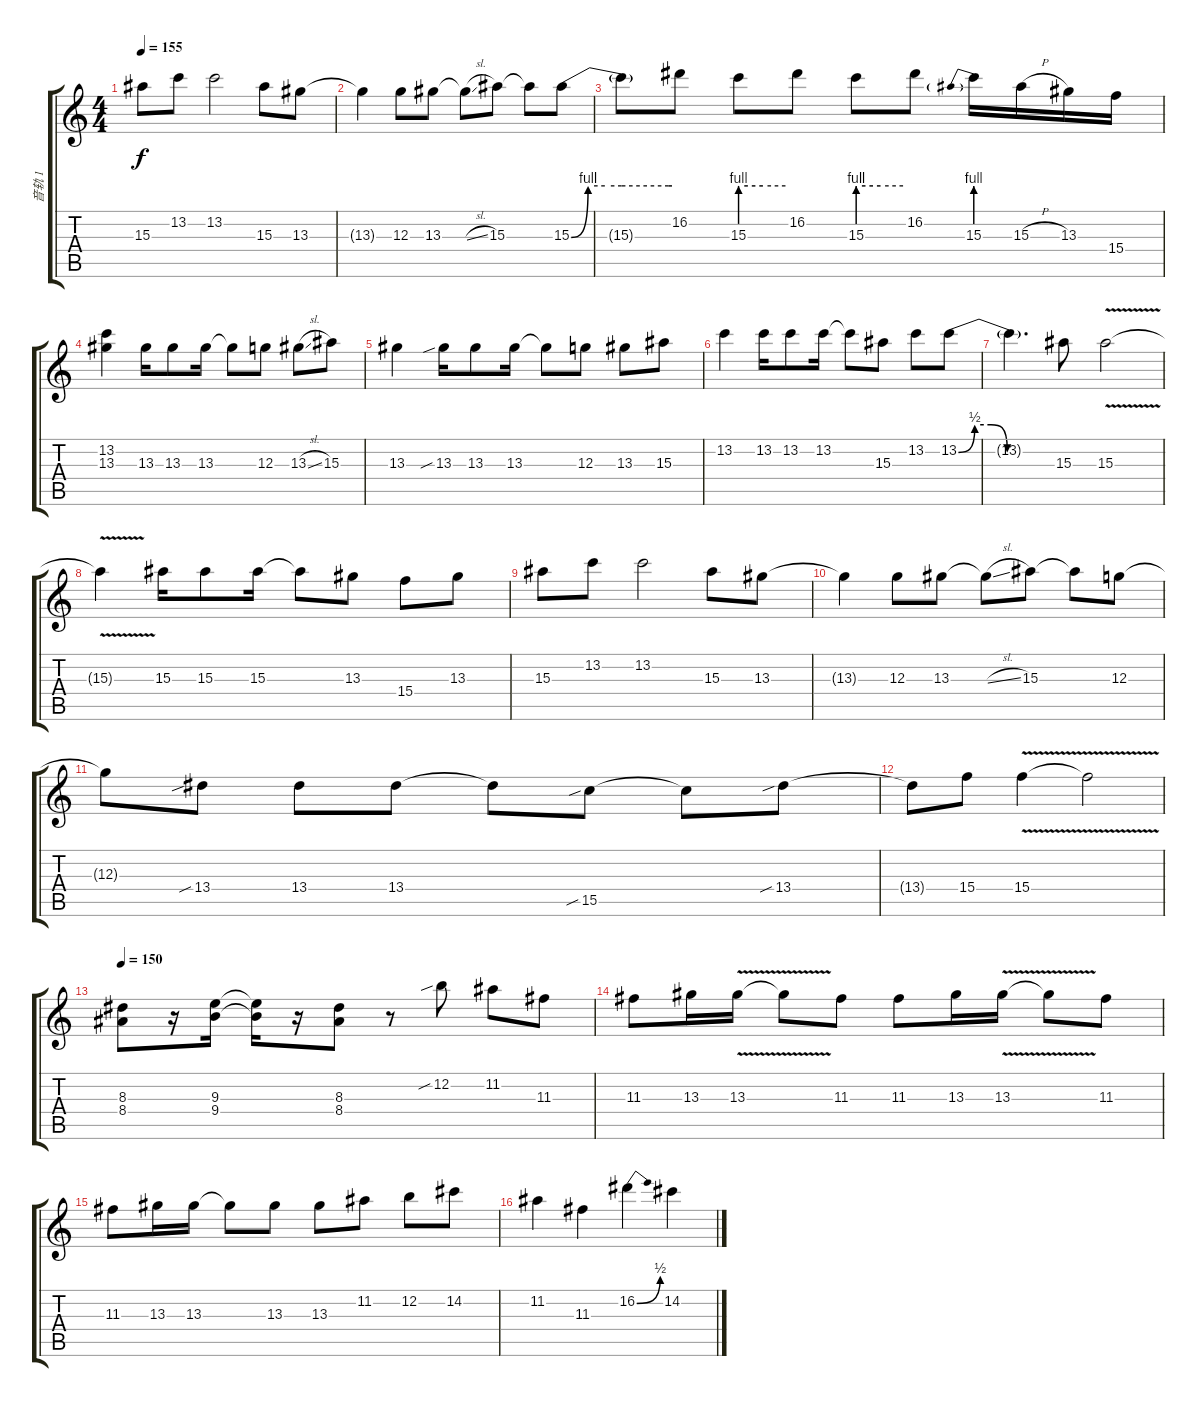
\track ("音轨 1" "音轨 1") {instrument distortionguitar}
\staff {score tabs}
\tuning (E4 B3 G3 D3 A2 E2) {hide}
\ts (4 4)
\tempo 155
\clef g2
\ks c
15.3.8{dy f} 13.2.8 13.2.2 15.3.8 13.3.8 |
13.3{t}.4 12.3.8 13.3.8 13.3{sl t}.8 15.3.8 15.3{t}.8 15.3{be (custom 0 0 10 4 20 4 30 4 58 4 60 4)}.8 |
15.3{t}.8 16.2.8 15.3{be (custom 0 4 10 4 20 4 30 4 60 4)}.8 16.2.8 15.3{be (custom 0 4 10 4 20 4 30 4 60 4)}.8 16.2.8 15.3{be (prebend 0 4 60 4)}.16 15.3{h}.16 13.3.16 15.4.16 |
(13.2 13.3).4 13.3.16 13.3.8 13.3.16 13.3{t}.8 12.3.8 13.3{sl}.8 15.3.8 |
13.3.4 13.3{sib}.16 13.3.8 13.3.16 13.3{t}.8 12.3.8 13.3.8 15.3.8 |
13.2.4 13.2.16 13.2.8 13.2.16 13.2{t}.8 15.3.8 13.2.8 13.2{be (custom 0 0 10 2 20 2 30 0 60 0)}.8 |
13.2{t}.4{d} 15.3.8 15.3{v}.2 |
15.3{t}.4 15.3.16 15.3.8 15.3.16 15.3{t}.8 13.3.8 15.4.8 13.3.8 |
15.3.8 13.2.8 13.2.2 15.3.8 13.3.8 |
13.3{t}.4 12.3.8 13.3.8 13.3{sl t}.8 15.3.8 15.3{t}.8 12.3.8 |
12.3{t}.8 13.4{sib}.8 13.4.8 13.4.8 13.4{t}.8 15.5{sib}.8 15.5{t}.8 13.4{sib}.8 |
13.4{t}.8 15.4.8 15.4{v}.4 15.4{t}.2 |
\tempo 150
(8.3 8.4).8 r.16 (9.3 9.4).16 (9.3{t} 9.4{t}).16 r.16 (8.3 8.4).8 r.8 12.2{sib}.8 11.2.8 11.3.8 |
11.3.8 13.3.16 13.3{v}.16 13.3{t}.8 11.3.8 11.3.8 13.3.16 13.3{v}.16 13.3{t}.8 11.3.8 |
11.3.8 13.3.16 13.3.16 13.3{t}.8 13.3.8 13.3.8 11.2.8 12.2.8 14.2.8 |
11.2.4 11.3.4 16.2{be (bend 0 0 60 2)}.4 14.2.4
